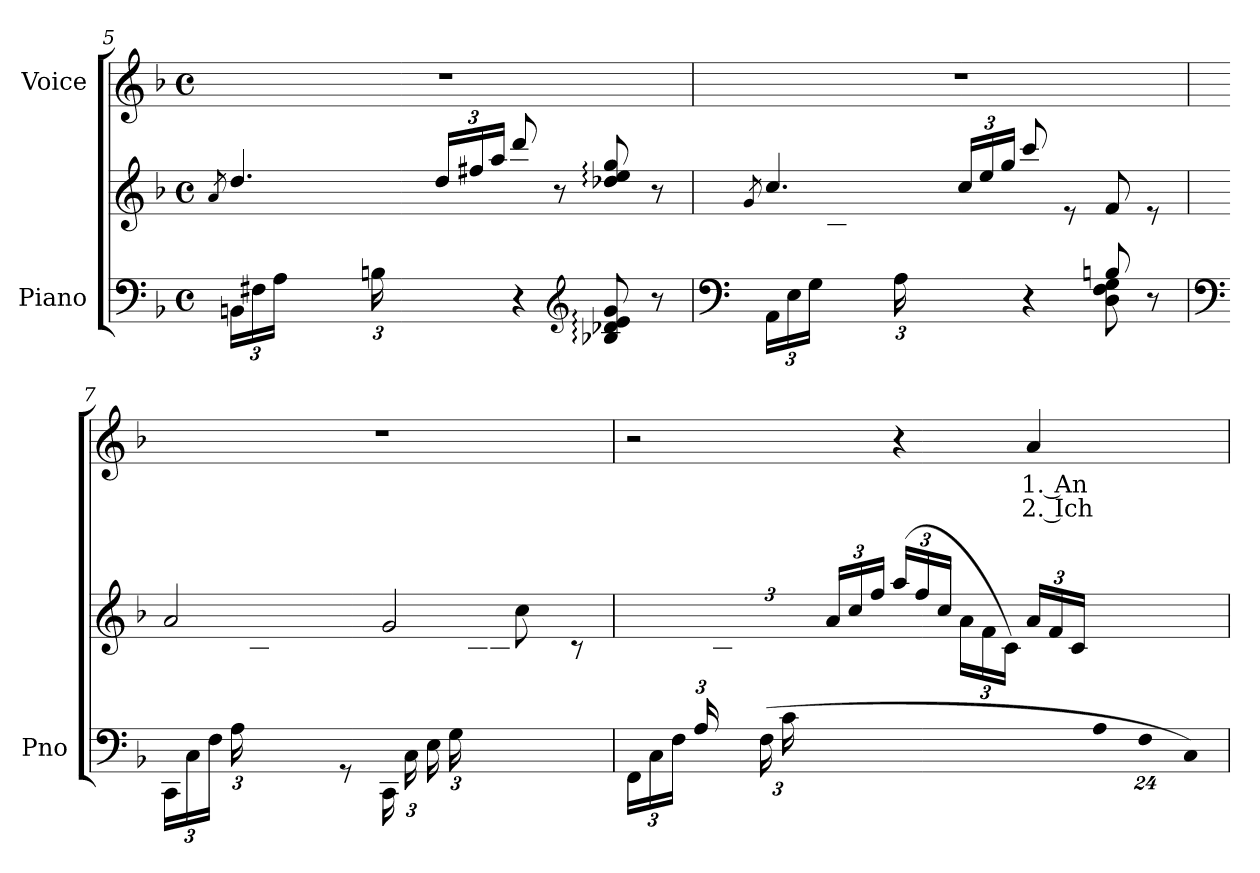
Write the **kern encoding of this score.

**kern	**kern	**kern	**text	**text
*part2	*part2	*part1	*part1	*part1
*staff3	*staff2	*staff1	*staff1	*staff1
*I"Piano	*	*I"Voice	*	*
*I'Pno	*	*	*	*
*clefF4	*clefG2	*clefG2	*	*
*k[b-]	*k[b-]	*k[b-]	*	*
*M4/4	*M4/4	*M4/4	*	*
*met(c)	*met(c)	*met(c)	*	*
=5	=5	=5	=5	=5
.	8qa/	.	.	.
*Xbrackettup	*	*	*	*
*	*^	*	*	*
(24BBn\LL	4.dd/	8ryy	1r	.	.
24F#X\	.	.	.	.	.
24A\JJ	.	.	.	.	.
8ryy	.	24d/LL	.	.	.
.	.	24f#X/	.	.	.
.	.	24a/JJ	.	.	.
24Bn\LL	.	24ryy	.	.	.
24%5ryy	.	24f#\	.	.	.
.	.	24a\JJ	.	.	.
.	8rAyy	24dd/LL	.	.	.
.	.	24ff#X/	.	.	.
.	.	24aa/JJ	.	.	.
4r	8ddd/	2ryy	.	.	.
.	8r	.	.	.	.
*clefG2	*	*	*	*	*
8B-X/: 8d-X/: 8e/: 8g/:	8dd-X/: 8ee/: 8gg/:	.	.	.	.
8r	8r	.	.	.	.
!!LO:LB:g=z
=6	=6	=6	=6	=6	=6
*clefF4	*	*	*	*	*
.	8qg/	.	.	.	.
*^	*	*	*	*	*
2.ryy	(24AA\LL	4.cc/	8ryy	1r	.	.
.	24E\	.	.	.	.	.
.	24G\JJ	.	.	.	.	.
.	8ryy	.	24c/LL	.	.	.
.	.	.	24e/	.	.	.
.	.	.	24g/JJ	.	.	.
.	24A\LL	.	24ryy	.	.	.
.	24%5ryy	.	24e\	.	.	.
.	.	.	24g\JJ	.	.	.
.	.	8rAyy	24cc/LL	.	.	.
.	.	.	24ee/	.	.	.
.	.	.	24gg/JJ	.	.	.
.	4r	8ccc/)	2ryy	.	.	.
.	.	8re	.	.	.	.
8Bn/	8D\ 8F\ 8G\	8f/	.	.	.	.
8ryy	8r	8re	.	.	.	.
*v	*v	*	*	*	*	*
*	*v	*v	*	*	*
=7	=7	=7	=7	=7
*clefF4	*	*	*	*
*	*^	*	*	*
*	*	*^	*	*	*
24CC\LL	2a/	2..ryy	6ryy	1r	.	.
24C\	.	.	.	.	.	.
24F\JJ	.	.	.	.	.	.
24A\LL	.	.	.	.	.	.
24%5ryy	.	.	24c\	.	.	.
.	.	.	24f\JJ	.	.	.
.	.	.	8cc\)	.	.	.
8rGG	.	.	24%7ryy	.	.	.
(24CC\LL	2g/	.	.	.	.	.
24C\	.	.	.	.	.	.
24E\JJ	.	.	.	.	.	.
24G\LL	.	.	.	.	.	.
24%5ryy	.	.	24B-\	.	.	.
.	.	.	24c\JJ	.	.	.
.	.	.	8cc\)	.	.	.
8ryy	.	8r	8ryy	.	.	.
*	*	*v	*v	*	*	*
=8	=8	=8	=8	=8	=8
(24FF\LL	1ryy	6ryy	2r	.	.
24C\	.	.	.	.	.
24F\JJ	.	.	.	.	.
24A/LL	.	.	.	.	.
12ryy	.	24c/	.	.	.
.	.	24f/JJ)	.	.	.
(24F\LL	.	12ryy	.	.	.
24c\	.	.	.	.	.
24%13ryy	.	24f\JJ	.	.	.
.	.	24a/LL	.	.	.
.	.	24cc/	.	.	.
.	.	24ff/JJ)	.	.	.
*	*	*Xbrackettup	*	*	*
.	.	(24aa/LL	4r	.	.
.	.	24ff/	.	.	.
.	.	24cc/JJ	.	.	.
.	.	24a\LL	.	.	.
.	.	24f\	.	.	.
.	.	24c\JJ)	.	.	.
!	!	!	!	!LO:LY:b	!LO:LY:b
.	.	(24a/LL	4a/	1. An	2. Ich
.	.	24f/	.	.	.
.	.	24c/JJ	.	.	.
24A\LL	.	8ryy	.	.	.
24F\	.	.	.	.	.
24C\JJ)	.	.	.	.	.
*	*v	*v	*	*	*
=	=	=	=	=
*-	*-	*-	*-	*-
